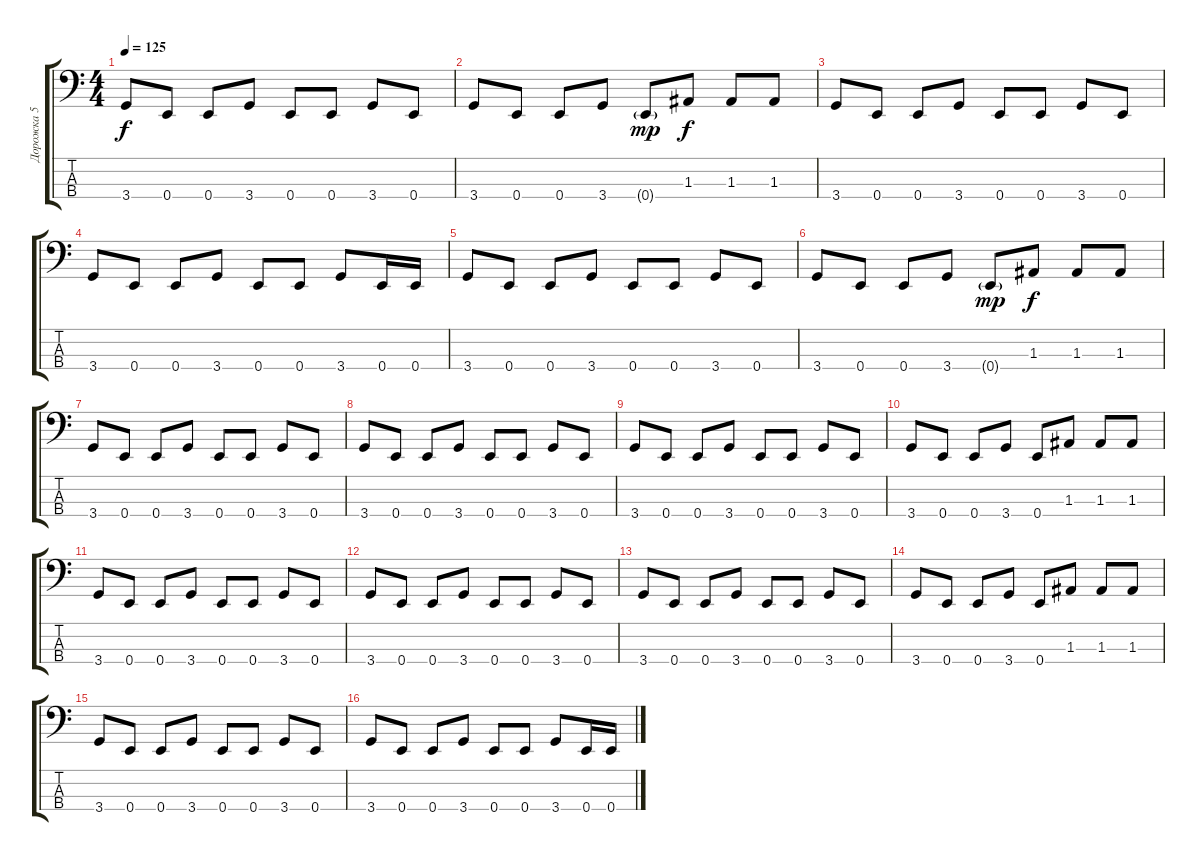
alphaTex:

\track ("Дорожка 5" "Дорожка 5") {instrument electricbassfinger}
\staff {score tabs}
\tuning (G2 D2 A1 E1) {hide}
\ts (4 4)
\tempo 125
\clef f4
\ks c
3.4.8{dy f} 0.4.8 0.4.8 3.4.8 0.4.8 0.4.8 3.4.8 0.4.8 |
3.4.8 0.4.8 0.4.8 3.4.8 0.4{g}.8{dy mp} 1.3.8{dy f} 1.3.8 1.3.8 |
3.4.8 0.4.8 0.4.8 3.4.8 0.4.8 0.4.8 3.4.8 0.4.8 |
3.4.8 0.4.8 0.4.8 3.4.8 0.4.8 0.4.8 3.4.8 0.4.16 0.4.16 |
3.4.8 0.4.8 0.4.8 3.4.8 0.4.8 0.4.8 3.4.8 0.4.8 |
3.4.8 0.4.8 0.4.8 3.4.8 0.4{g}.8{dy mp} 1.3.8{dy f} 1.3.8 1.3.8 |
3.4.8 0.4.8 0.4.8 3.4.8 0.4.8 0.4.8 3.4.8 0.4.8 |
3.4.8 0.4.8 0.4.8 3.4.8 0.4.8 0.4.8 3.4.8 0.4.8 |
3.4.8 0.4.8 0.4.8 3.4.8 0.4.8 0.4.8 3.4.8 0.4.8 |
3.4.8 0.4.8 0.4.8 3.4.8 0.4.8 1.3.8 1.3.8 1.3.8 |
3.4.8 0.4.8 0.4.8 3.4.8 0.4.8 0.4.8 3.4.8 0.4.8 |
3.4.8 0.4.8 0.4.8 3.4.8 0.4.8 0.4.8 3.4.8 0.4.8 |
3.4.8 0.4.8 0.4.8 3.4.8 0.4.8 0.4.8 3.4.8 0.4.8 |
3.4.8 0.4.8 0.4.8 3.4.8 0.4.8 1.3.8 1.3.8 1.3.8 |
3.4.8 0.4.8 0.4.8 3.4.8 0.4.8 0.4.8 3.4.8 0.4.8 |
3.4.8 0.4.8 0.4.8 3.4.8 0.4.8 0.4.8 3.4.8 0.4.16 0.4.16
